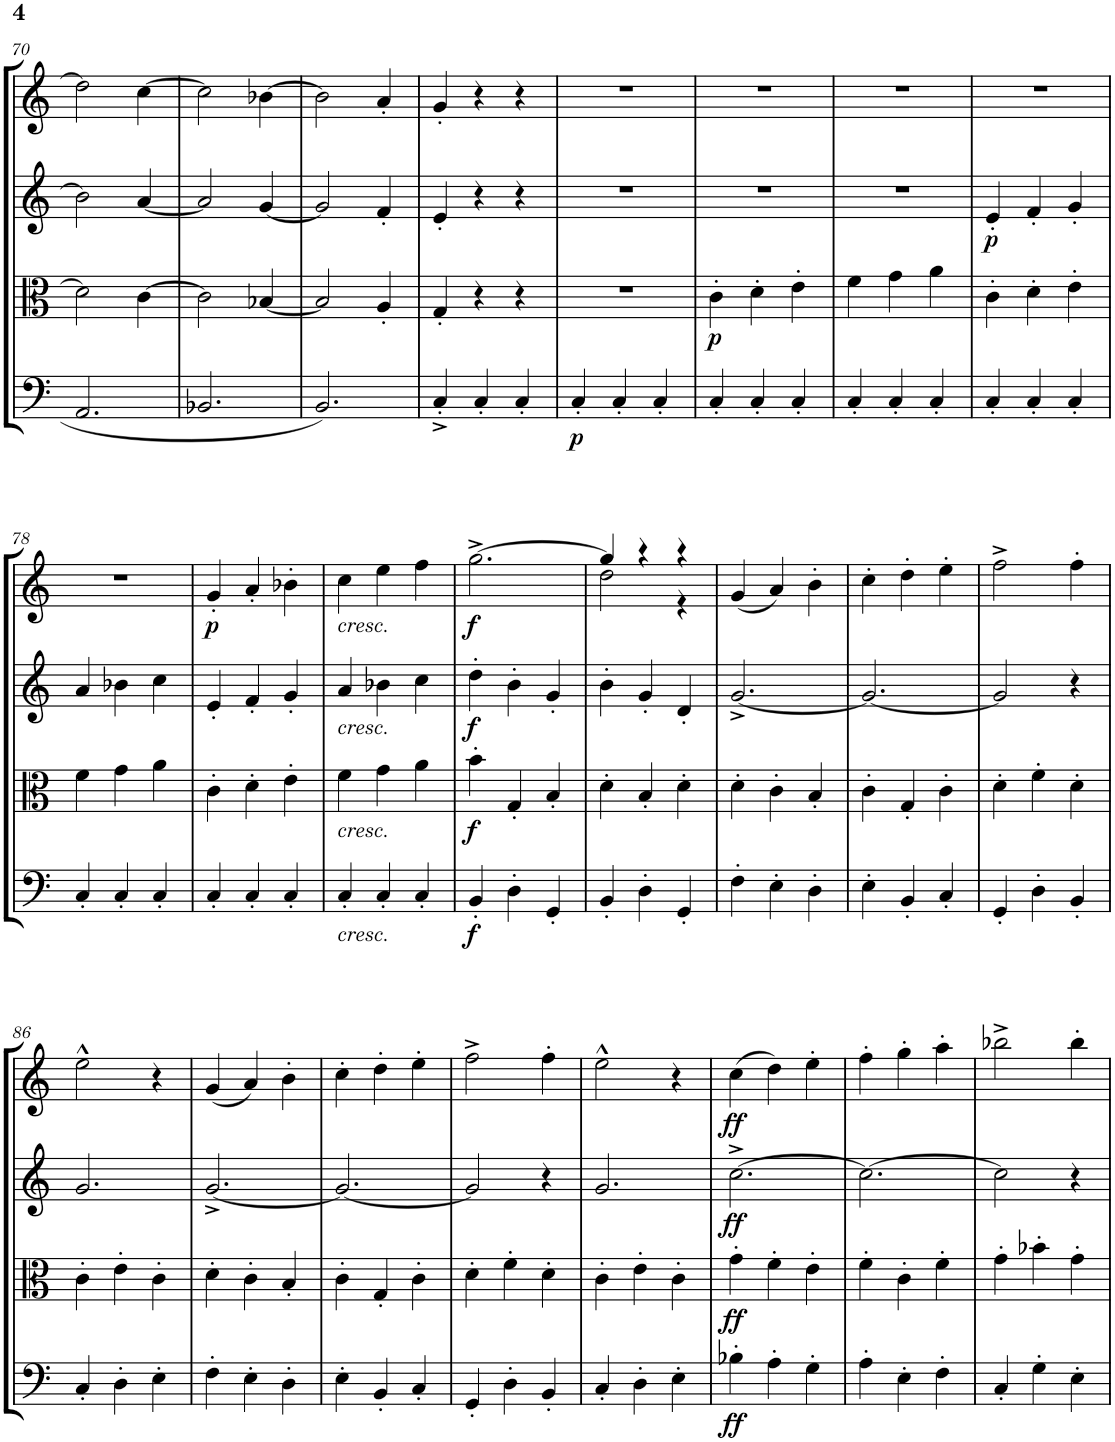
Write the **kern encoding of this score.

**kern	**dynam	**kern	**dynam	**kern	**dynam	**kern	**dynam
*part4	*part4	*part3	*part3	*part2	*part2	*part1	*part1
*staff4	*staff4	*staff3	*staff3	*staff2	*staff2	*staff1	*staff1
*I"Violoncello	*	*I"Viola	*	*I"Violin II	*	*I"Violin I	*
*I'Vc	*	*I'Vla	*	*I'Vln	*	*I'Vln	*
!!LO:PB:g=z
*clefF4	*	*clefC3	*	*clefG2	*	*clefG2	*
*k[]	*	*k[]	*	*k[]	*	*k[]	*
*M3/4	*	*M3/4	*	*M3/4	*	*M3/4	*
=70	=70	=70	=70	=70	=70	=70	=70
2.AA/	.	2d\]	.	2b-\]	.	2dd\]	.
.	.	[4c\	.	[4a/	.	[4cc\	.
=71	=71	=71	=71	=71	=71	=71	=71
2.BB-X/	.	2c\]	.	2a/]	.	2cc\]	.
.	.	[4B-X/	.	[4g/	.	[4b-X\	.
=72	=72	=72	=72	=72	=72	=72	=72
2.BB/	.	2B-/]	.	2g/]	.	2b-\]	.
.	.	4A'/	.	4f'/	.	4a'/	.
=73	=73	=73	=73	=73	=73	=73	=73
4C'^/	.	4G'/	.	4e'/	.	4g'/	.
4C'/	.	4r	.	4r	.	4r	.
4C'/	.	4r	.	4r	.	4r	.
=74	=74	=74	=74	=74	=74	=74	=74
!	!LO:DY:b	!	!	!	!	!	!
4C'/	p	2.r	.	2.r	.	2.r	.
4C'/	.	.	.	.	.	.	.
4C'/	.	.	.	.	.	.	.
=75	=75	=75	=75	=75	=75	=75	=75
!	!	!	!LO:DY:b	!	!	!	!
4C'/	.	4c'\	p	2.r	.	2.r	.
4C'/	.	4d'\	.	.	.	.	.
4C'/	.	4e'\	.	.	.	.	.
=76	=76	=76	=76	=76	=76	=76	=76
4C'/	.	4f\	.	2.r	.	2.r	.
4C'/	.	4g\	.	.	.	.	.
4C'/	.	4a\	.	.	.	.	.
=77	=77	=77	=77	=77	=77	=77	=77
!	!	!	!	!	!LO:DY:b	!	!
4C'/	.	4c'\	.	4e'/	p	2.r	.
4C'/	.	4d'\	.	4f'/	.	.	.
4C'/	.	4e'\	.	4g'/	.	.	.
!!LO:LB:g=z
=78	=78	=78	=78	=78	=78	=78	=78
4C'/	.	4f\	.	4a/	.	2.r	.
4C'/	.	4g\	.	4b-X\	.	.	.
4C'/	.	4a\	.	4cc\	.	.	.
=79	=79	=79	=79	=79	=79	=79	=79
!	!	!	!	!	!	!	!LO:DY:b
4C'/	.	4c'\	.	4e'/	.	4g'/	p
4C'/	.	4d'\	.	4f'/	.	4a'/	.
4C'/	.	4e'\	.	4g'/	.	4b-X'\	.
=80	=80	=80	=80	=80	=80	=80	=80
!	!	!	!	!	!	!LO:TX:b:i:t=cresc.	!
!	!	!	!	!LO:TX:b:i:t=cresc.	!	!	!
!	!	!LO:TX:b:i:t=cresc.	!	!	!	!	!
!LO:TX:b:i:t=cresc.	!	!	!	!	!	!	!
4C'/	.	4f\	.	4a/	.	4cc\	.
4C'/	.	4g\	.	4b-X\	.	4ee\	.
4C'/	.	4a\	.	4cc\	.	4ff\	.
=81	=81	=81	=81	=81	=81	=81	=81
!	!LO:DY:b	!	!LO:DY:b	!	!LO:DY:b	!	!LO:DY:b
4BB'/	f	4b'\	f	4dd'\	f	[2.gg^\	f
4D'\	.	4G'/	.	4b'\	.	.	.
4GG'/	.	4B'/	.	4g'/	.	.	.
=82	=82	=82	=82	=82	=82	=82	=82
*	*	*	*	*	*	*^	*
4BB'/	.	4d'\	.	4b'\	.	4gg/]	2dd\	.
4D'\	.	4B'/	.	4g'/	.	4r	.	.
4GG'/	.	4d'\	.	4d'/	.	4r	4r	.
*	*	*	*	*	*	*v	*v	*
=83	=83	=83	=83	=83	=83	=83	=83
4F'\	.	4d'\	.	[2.g^/	.	(4g/	.
4E'\	.	4c'\	.	.	.	4a/)	.
4D'\	.	4B'/	.	.	.	4b'\	.
=84	=84	=84	=84	=84	=84	=84	=84
4E'\	.	4c'\	.	2.g/_	.	4cc'\	.
4BB'/	.	4G'/	.	.	.	4dd'\	.
4C'/	.	4c'\	.	.	.	4ee'\	.
=85	=85	=85	=85	=85	=85	=85	=85
4GG'/	.	4d'\	.	2g/]	.	2ff^\	.
4D'\	.	4f'\	.	.	.	.	.
4BB'/	.	4d'\	.	4r	.	4ff'\	.
!!LO:LB:g=z
=86	=86	=86	=86	=86	=86	=86	=86
4C'/	.	4c'\	.	2.g/	.	2ee^^\	.
4D'\	.	4e'\	.	.	.	.	.
4E'\	.	4c'\	.	.	.	4r	.
=87	=87	=87	=87	=87	=87	=87	=87
4F'\	.	4d'\	.	[2.g^/	.	(4g/	.
4E'\	.	4c'\	.	.	.	4a/)	.
4D'\	.	4B'/	.	.	.	4b'\	.
=88	=88	=88	=88	=88	=88	=88	=88
4E'\	.	4c'\	.	2.g/_	.	4cc'\	.
4BB'/	.	4G'/	.	.	.	4dd'\	.
4C'/	.	4c'\	.	.	.	4ee'\	.
=89	=89	=89	=89	=89	=89	=89	=89
4GG'/	.	4d'\	.	2g/]	.	2ff^\	.
4D'\	.	4f'\	.	.	.	.	.
4BB'/	.	4d'\	.	4r	.	4ff'\	.
=90	=90	=90	=90	=90	=90	=90	=90
4C'/	.	4c'\	.	2.g/	.	2ee^^\	.
4D'\	.	4e'\	.	.	.	.	.
4E'\	.	4c'\	.	.	.	4r	.
=91	=91	=91	=91	=91	=91	=91	=91
!	!LO:DY:b	!	!LO:DY:b	!	!LO:DY:b	!	!LO:DY:b
4B-X'\	ff	4g'\	ff	[2.cc^\	ff	(4cc\	ff
4A'\	.	4f'\	.	.	.	4dd\)	.
4G'\	.	4e'\	.	.	.	4ee'\	.
=92	=92	=92	=92	=92	=92	=92	=92
4A'\	.	4f'\	.	2.cc\_	.	4ff'\	.
4E'\	.	4c'\	.	.	.	4gg'\	.
4F'\	.	4f'\	.	.	.	4aa'\	.
=93	=93	=93	=93	=93	=93	=93	=93
4C'/	.	4g'\	.	2cc\]	.	2bb-X^\	.
4G'\	.	4b-X'\	.	.	.	.	.
4E'\	.	4g'\	.	4r	.	4bb-'\	.
=	=	=	=	=	=	=	=
*-	*-	*-	*-	*-	*-	*-	*-
